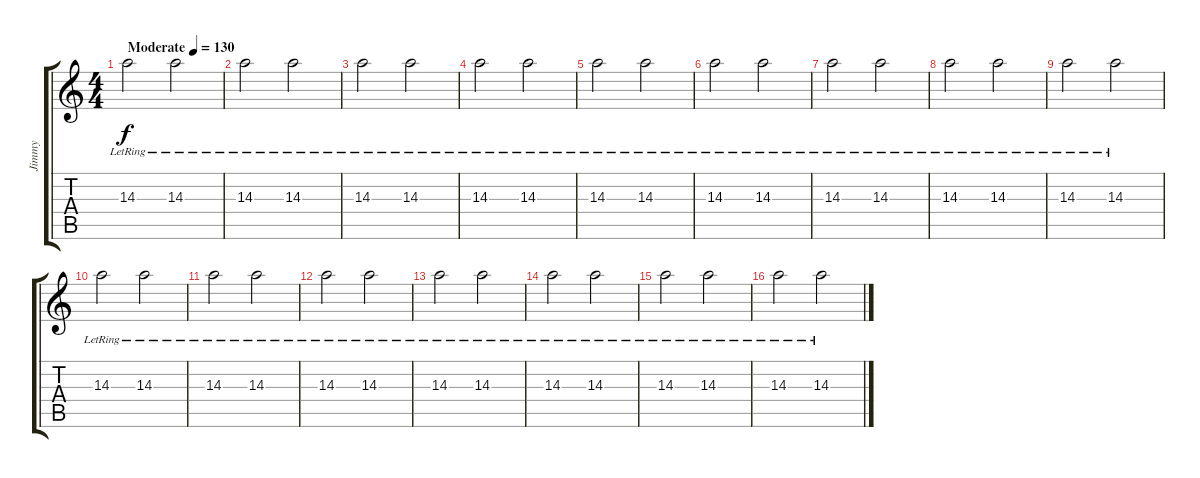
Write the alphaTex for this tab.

\track ("Jimmy" "Jimmy") {instrument electricguitarclean}
\staff {score tabs}
\tuning (E4 B3 G3 D3 A2 E2) {hide}
\ts (4 4)
\tempo (130 "Moderate")
\clef g2
\ks c
14.3{lr}.2{dy f instrument electricguitarclean} 14.3{lr}.2 |
14.3{lr}.2 14.3{lr}.2 |
14.3{lr}.2 14.3{lr}.2 |
14.3{lr}.2 14.3{lr}.2 |
14.3{lr}.2 14.3{lr}.2 |
14.3{lr}.2 14.3{lr}.2 |
14.3{lr}.2 14.3{lr}.2 |
14.3{lr}.2 14.3{lr}.2 |
14.3{lr}.2 14.3{lr}.2 |
14.3{lr}.2 14.3{lr}.2 |
14.3{lr}.2 14.3{lr}.2 |
14.3{lr}.2 14.3{lr}.2 |
14.3{lr}.2 14.3{lr}.2 |
14.3{lr}.2 14.3{lr}.2 |
14.3{lr}.2 14.3{lr}.2 |
14.3{lr}.2 14.3{lr}.2
